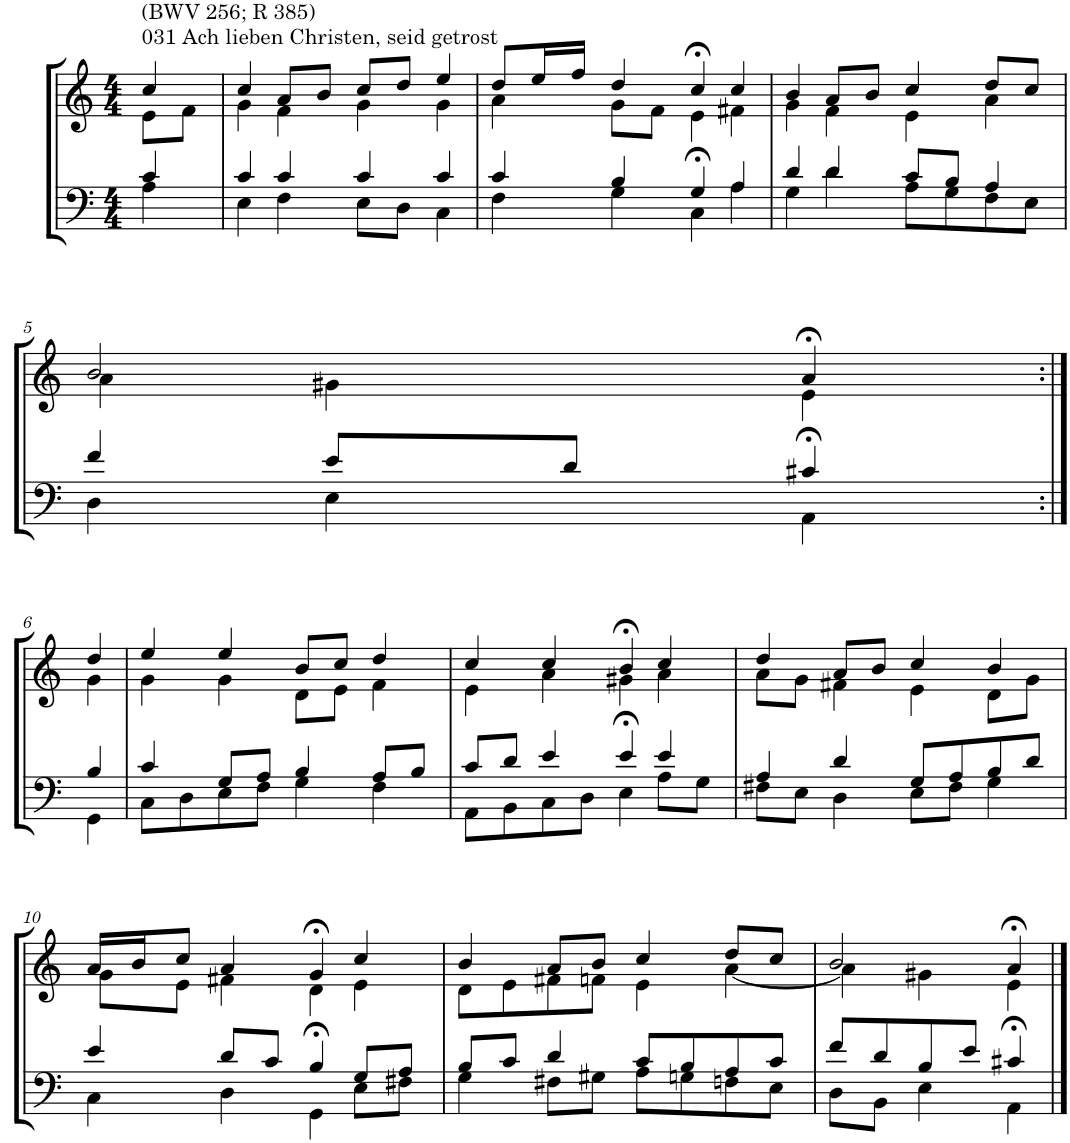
**kern	**kern
*part2	*part1
*staff2	*staff1
*I"Tenor/Baß	*I"Sopran/Alt
*clefF4	*clefG2
*k[]	*k[]
*M4/4	*M4/4
=1	=1
*^	*^
!	!	!LO:TX:a:t=031 Ach lieben Christen, seid getrost	!
!	!	!LO:TX:a:t=(BWV 256; R 385)	!
4c/	4A\	4cc/	8e\L
.	.	.	8f\J
=2	=2	=2	=2
4c/	4E\	4cc/	4g\
4c/	4F\	8a/L	4f\
.	.	8b/J	.
4c/	8E\L	8cc/L	4g\
.	8D\J	8dd/J	.
4c/	4C\	4ee/	4g\
=3	=3	=3	=3
4c/	4F\	8dd/L	4a\
.	.	16ee/L	.
.	.	16ff/JJ	.
4B/	4G\	4dd/	8g\L
.	.	.	8f\J
4G/	4C>\	4cc>/	4e\
4A/	4A\	4cc/	4f#X\
=4	=4	=4	=4
4d/	4G\	4b/	4g\
4d/	4d\	8a/L	4f\
.	.	8b/J	.
8c/L	8A\L	4cc/	4e\
8B/J	8G\	.	.
4A/	8F\	8dd/L	4a\
.	8E\J	8cc/J	.
!!LO:LB:g=z	!!
=5	=5	=5	=5
4f/	4D\	2b/	4a\
8e/L	4E\	.	4g#X\
8d/J	.	.	.
4c#X/	4AA>\	4a>/	4e\
!!LO:LB:g=z	!!
=6:|!	=6:|!	=6:|!	=6:|!
4B/	4GG\	4dd/	4g\
=7	=7	=7	=7
4c/	8C\L	4ee/	4g\
.	8D\	.	.
8G/L	8E\	4ee/	4g\
8A/J	8F\J	.	.
4B/	4G\	8b/L	8d\L
.	.	8cc/J	8e\J
8A/L	4F\	4dd/	4f\
8B/J	.	.	.
=8	=8	=8	=8
8c/L	8AA\L	4cc/	4e\
8d/J	8BB\	.	.
4e/	8C\	4cc/	4a\
.	8D\J	.	.
4e/	4E>\	4b>/	4g#X\
4e/	8A\L	4cc/	4a\
.	8G\J	.	.
=9	=9	=9	=9
4A/	8F#X\L	4dd/	8a\L
.	8E\J	.	8g\J
4d/	4D\	8a/L	4f#X\
.	.	8b/J	.
8G/L	8E\L	4cc/	4e\
8A/	8F#\J	.	.
8B/	4G\	4b/	8d\L
8d/J	.	.	8g\J
!!LO:LB:g=z	!!
=10	=10	=10	=10
4e/	4C\	16a/LL	8g\L
.	.	16b/J	.
.	.	8cc/J	8e\J
8d/L	4D\	4a/	4f#X\
8c/J	.	.	.
4B/	4GG>\	4g>/	4d\
8G/L	8E\L	4cc/	4e\
8A/J	8F#X\J	.	.
=11	=11	=11	=11
8B/L	4G\	4b/	8d\L
8c/J	.	.	8e\
4d/	8F#X\L	8a/L	8f#X\
.	8G#X\J	8b/J	8fn\J
8c/L	8A\L	4cc/	4e\
8B/	8Gn\	.	.
8A/	8Fn\	8dd/L	[4a\
8c/J	8E\J	8cc/J	.
=12	=12	=12	=12
8f/L	8D\L	2b/	4a\]
8d/	8BB\J	.	.
8B/	4E\	.	4g#X\
8e/J	.	.	.
4c#X/	4AA>\	4a>/	4e\
*v	*v	*	*
*	*v	*v
==	==
*-	*-
